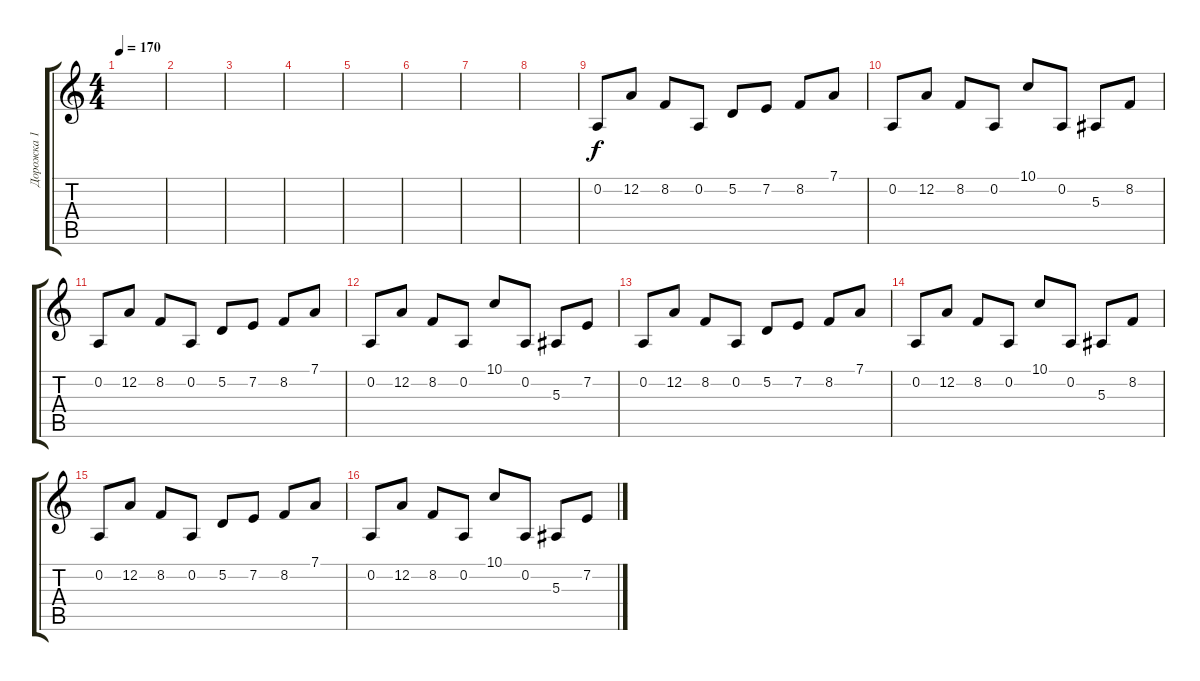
\track ("Дорожка 1" "Дорожка 1") {instrument pizzicatostrings}
\staff {score tabs}
\tuning (D4 A3 F3 C3 G2 D2) {hide}
\ts (4 4)
\tempo 170
\clef g2
\ks c
|
|
|
|
|
|
|
|
0.2.8 12.2.8 8.2.8 0.2.8 5.2.8 7.2.8 8.2.8 7.1.8 |
0.2.8 12.2.8 8.2.8 0.2.8 10.1.8 0.2.8 5.3.8 8.2.8 |
0.2.8 12.2.8 8.2.8 0.2.8 5.2.8 7.2.8 8.2.8 7.1.8 |
0.2.8 12.2.8 8.2.8 0.2.8 10.1.8 0.2.8 5.3.8 7.2.8 |
0.2.8 12.2.8 8.2.8 0.2.8 5.2.8 7.2.8 8.2.8 7.1.8 |
0.2.8 12.2.8 8.2.8 0.2.8 10.1.8 0.2.8 5.3.8 8.2.8 |
0.2.8 12.2.8 8.2.8 0.2.8 5.2.8 7.2.8 8.2.8 7.1.8 |
0.2.8 12.2.8 8.2.8 0.2.8 10.1.8 0.2.8 5.3.8 7.2.8
